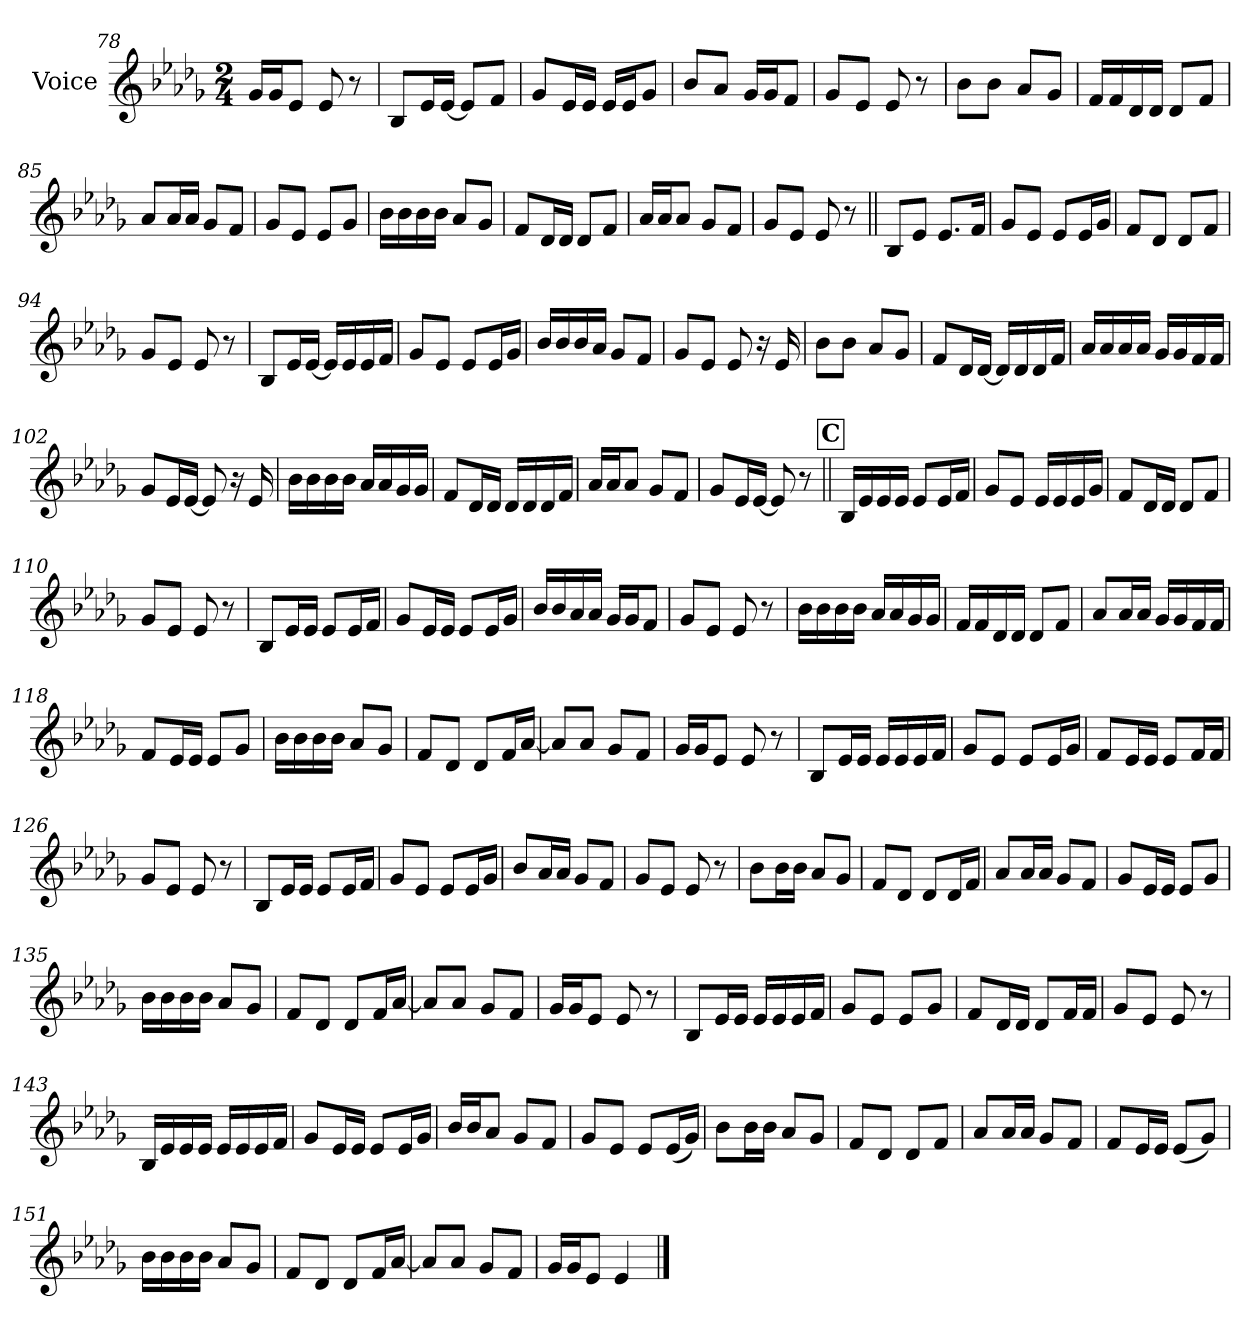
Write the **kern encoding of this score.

**kern
*part1
*staff1
*I"Voice
*I'Vc.
*clefG2
*k[b-e-a-d-g-]
*M2/4
=78
16g-LL
16g-J
8e-J
8e-
8r
=79
8B-L
16e-L
[16e-JJ
8e-L]
8fJ
=80
8g-L
16e-L
16e-JJ
16e-LL
16e-J
8g-J
=81
8b-L
8a-J
16g-LL
16g-J
8fJ
=82
8g-L
8e-J
8e-
8r
=83
8b-L
8b-J
8a-L
8g-J
=84
16fLL
16f
16d-
16d-JJ
8d-L
8fJ
=85
8a-L
16a-L
16a-JJ
8g-L
8fJ
=86
8g-L
8e-J
8e-L
8g-J
=87
16b-LL
16b-
16b-
16b-JJ
8a-L
8g-J
=88
8fL
16d-L
16d-JJ
8d-L
8fJ
=89
16a-LL
16a-J
8a-J
8g-L
8fJ
=90
8g-L
8e-J
8e-
8r
=91||
8B-L
8e-J
8.e-L
16fJk
=92
8g-L
8e-J
8e-L
16e-L
16g-JJ
=93
8fL
8d-J
8d-L
8fJ
=94
8g-L
8e-J
8e-
8r
=95
8B-L
16e-L
[16e-JJ
16e-LL]
16e-
16e-
16fJJ
=96
8g-L
8e-J
8e-L
16e-L
16g-JJ
=97
16b-LL
16b-
16b-
16a-JJ
8g-L
8fJ
=98
8g-L
8e-J
8e-
16r
16e-
=99
8b-L
8b-J
8a-L
8g-J
=100
8fL
16d-L
[16d-JJ
16d-LL]
16d-
16d-
16fJJ
=101
16a-LL
16a-
16a-
16a-JJ
16g-LL
16g-
16f
16fJJ
=102
8g-L
16e-L
[16e-JJ
8e-]
16r
16e-
=103
16b-LL
16b-
16b-
16b-JJ
16a-LL
16a-
16g-
16g-JJ
=104
8fL
16d-L
16d-JJ
16d-LL
16d-
16d-
16fJJ
=105
16a-LL
16a-J
8a-J
8g-L
8fJ
=106
8g-L
16e-L
[16e-JJ
8e-]
8r
!!LO:REH:place=s1:a:B:fs=14:t=C
=107||
16B-LL
16e-
16e-
16e-JJ
8e-L
16e-L
16fJJ
=108
8g-L
8e-J
16e-LL
16e-
16e-
16g-JJ
=109
8fL
16d-L
16d-JJ
8d-L
8fJ
=110
8g-L
8e-J
8e-
8r
=111
8B-L
16e-L
16e-JJ
8e-L
16e-L
16fJJ
=112
8g-L
16e-L
16e-JJ
8e-L
16e-L
16g-JJ
=113
16b-LL
16b-
16a-
16a-JJ
16g-LL
16g-J
8fJ
=114
8g-L
8e-J
8e-
8r
=115
16b-LL
16b-
16b-
16b-JJ
16a-LL
16a-
16g-
16g-JJ
=116
16fLL
16f
16d-
16d-JJ
8d-L
8fJ
=117
8a-L
16a-L
16a-JJ
16g-LL
16g-
16f
16fJJ
=118
8fL
16e-L
16e-JJ
8e-L
8g-J
=119
16b-LL
16b-
16b-
16b-JJ
8a-L
8g-J
=120
8fL
8d-J
8d-L
16fL
[16a-JJ
=121
8a-L]
8a-J
8g-L
8fJ
=122
16g-LL
16g-J
8e-J
8e-
8r
=123
8B-L
16e-L
16e-JJ
16e-LL
16e-
16e-
16fJJ
=124
8g-L
8e-J
8e-L
16e-L
16g-JJ
=125
8fL
16e-L
16e-JJ
8e-L
16fL
16fJJ
=126
8g-L
8e-J
8e-
8r
=127
8B-L
16e-L
16e-JJ
8e-L
16e-L
16fJJ
=128
8g-L
8e-J
8e-L
16e-L
16g-JJ
=129
8b-L
16a-L
16a-JJ
8g-L
8fJ
=130
8g-L
8e-J
8e-
8r
=131
8b-L
16b-L
16b-JJ
8a-L
8g-J
=132
8fL
8d-J
8d-L
16d-L
16fJJ
=133
8a-L
16a-L
16a-JJ
8g-L
8fJ
=134
8g-L
16e-L
16e-JJ
8e-L
8g-J
=135
16b-LL
16b-
16b-
16b-JJ
8a-L
8g-J
=136
8fL
8d-J
8d-L
16fL
[16a-JJ
=137
8a-L]
8a-J
8g-L
8fJ
=138
16g-LL
16g-J
8e-J
8e-
8r
=139
8B-L
16e-L
16e-JJ
16e-LL
16e-
16e-
16fJJ
=140
8g-L
8e-J
8e-L
8g-J
=141
8fL
16d-L
16d-JJ
8d-L
16fL
16fJJ
=142
8g-L
8e-J
8e-
8r
=143
16B-LL
16e-
16e-
16e-JJ
16e-LL
16e-
16e-
16fJJ
=144
8g-L
16e-L
16e-JJ
8e-L
16e-L
16g-JJ
=145
16b-LL
16b-J
8a-J
8g-L
8fJ
=146
8g-L
8e-J
8e-L
(<16e-L
16g-JJ)
=147
8b-L
16b-L
16b-JJ
8a-L
8g-J
=148
8fL
8d-J
8d-L
8fJ
=149
8a-L
16a-L
16a-JJ
8g-L
8fJ
=150
8fL
16e-L
16e-JJ
(<8e-L
8g-J)
=151
16b-LL
16b-
16b-
16b-JJ
8a-L
8g-J
=152
8fL
8d-J
8d-L
16fL
[16a-JJ
=153
8a-L]
8a-J
8g-L
8fJ
=154
16g-LL
16g-J
8e-J
4e-
==
*-
